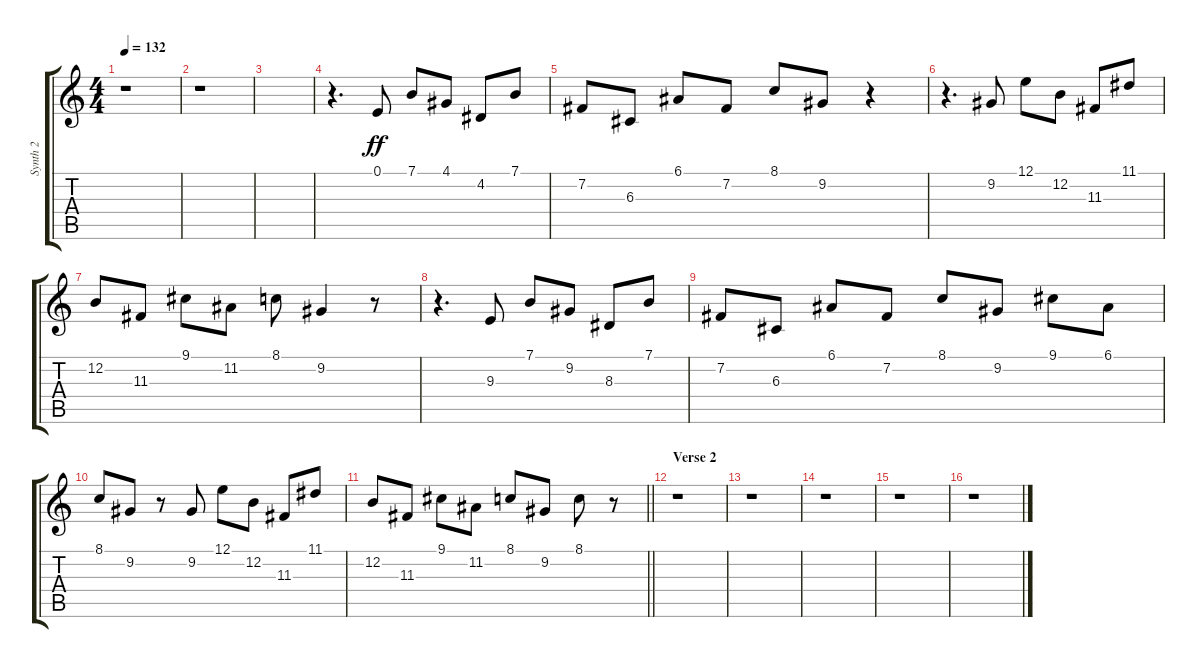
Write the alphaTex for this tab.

\track ("Synth 2" "Synth 2") {instrument lead2sawtooth}
\staff {score tabs}
\tuning (E4 B3 G3 D3 A2 E2) {hide}
\ts (4 4)
\tempo 132
\clef g2
\ks c
r.1{dy ff} |
r.1 |
|
r.4{d instrument drawbarorgan} 0.1.8 7.1.8 4.1.8 4.2.8 7.1.8 |
7.2.8 6.3.8 6.1.8 7.2.8 8.1.8 9.2.8 r.4 |
r.4{d} 9.2.8 12.1.8 12.2.8 11.3.8 11.1.8 |
12.2.8 11.3.8 9.1.8 11.2.8 8.1.8 9.2.4 r.8 |
r.4{d} 9.3.8 7.1.8 9.2.8 8.3.8 7.1.8 |
7.2.8 6.3.8 6.1.8 7.2.8 8.1.8 9.2.8 9.1.8 6.1.8 |
8.1.8 9.2.8 r.8 9.2.8 12.1.8 12.2.8 11.3.8 11.1.8 |
\barLineRight lightlight
12.2.8 11.3.8 9.1.8 11.2.8 8.1.8 9.2.8 8.1.8 r.8 |
\section ("" "Verse 2")
r.1 |
r.1 |
r.1 |
r.1 |
r.1
